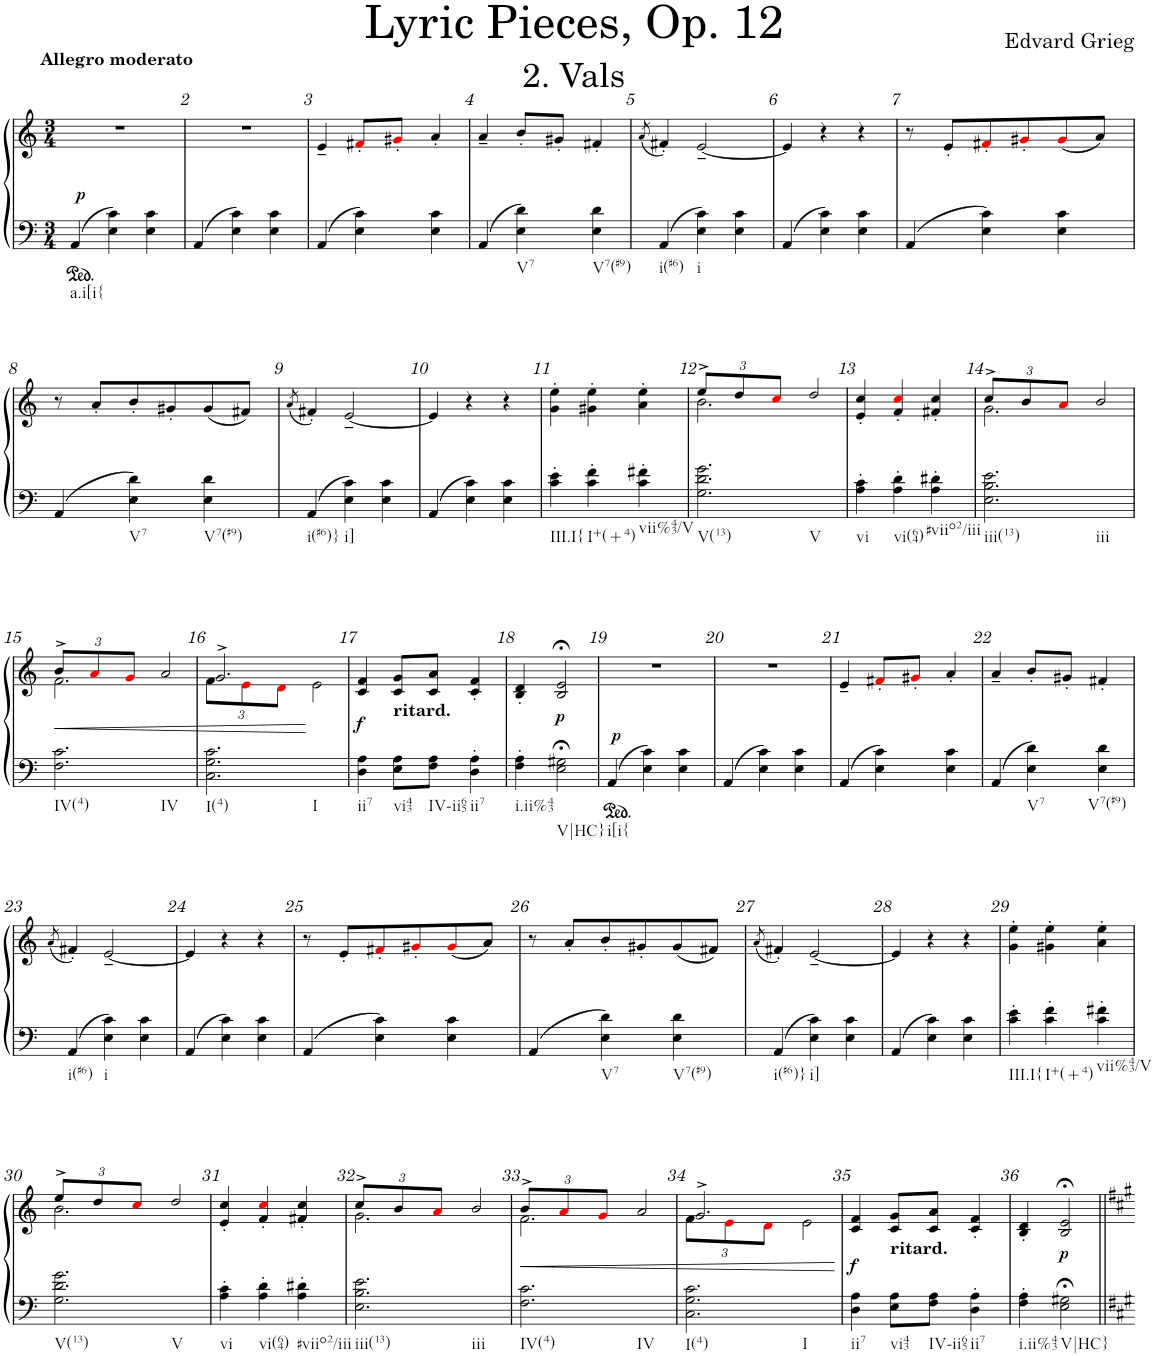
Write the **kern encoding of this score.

**kern	**kern	**dynam
*part1	*part1	*part1
*staff2	*staff1	*staff1/2
*I"unbenannt	*	*
*clefF4	*clefG2	*
*k[]	*k[]	*
*M3/4	*M3/4	*
=1	=1	=1
!	!LO:TX:a:B:t=Allegro moderato	!
!LO:TX:b:t=a.i[i{	!	!
!	!	!LO:DY:a=2
4AA/	2.r	p
4E\ 4c\	.	.
4E\ 4c\	.	.
=2	=2	=2
4AA/	2.r	.
4E\ 4c\	.	.
4E\ 4c\	.	.
=3	=3	=3
4AA/	4e~/	.
4E\ 4c\	8f#X'i/L	.
.	8g#X'i/J	.
4E\ 4c\	4a'/	.
=4	=4	=4
4AA/	4a~/	.
!LO:TX:b:t=V7	!	!
4E\ 4d\	8b'/L	.
.	8g#X'/J	.
!LO:TX:b:t=V7(#9)	!	!
4E\ 4d\	4f#X'/	.
=5	=5	=5
.	(8qa/	.
!LO:TX:b:t=i(#6)	!	!
4AA/	4f#X'/)	.
!LO:TX:b:t=i	!	!
4E\ 4c\	[2e~/	.
4E\ 4c\	.	.
=6	=6	=6
4AA/	4e/]	.
4E\ 4c\	4r	.
4E\ 4c\	4r	.
=7	=7	=7
4AA/	8r	.
.	8e'/L	.
4E\ 4c\	8f#X'i/	.
.	8g#X'i/	.
4E\ 4c\	(8g#i/	.
.	8a/J)	.
!!LO:LB:g=z
=8	=8	=8
4AA/	8r	.
.	8a'/L	.
!LO:TX:b:t=V7	!	!
4E\ 4d\	8b'/	.
.	8g#X'/	.
!LO:TX:b:t=V7(#9)	!	!
4E\ 4d\	(8g#/	.
.	8f#X/J)	.
=9	=9	=9
.	(8qa/	.
!LO:TX:b:t=i(#6)}	!	!
4AA/	4f#X'/)	.
!LO:TX:b:t=i]	!	!
4E\ 4c\	[2e~/	.
4E\ 4c\	.	.
=10	=10	=10
4AA/	4e/]	.
4E\ 4c\	4r	.
4E\ 4c\	4r	.
=11	=11	=11
!LO:TX:b:t=III.I{	!	!
4c\' 4e\'	4g\' 4ee\'	.
!LO:TX:b:t=I+(+4)	!	!
4c\' 4f\'	4g#X\' 4ee\'	.
!LO:TX:b:t=vii%43/V	!	!
4c\' 4f#X\'	4a\' 4ee\'	.
=12	=12	=12
*	*Xbrackettup	*
*	*^	*
!LO:TX:b:t=V(13)	!	!	!
!LO:TX:b:t=V	!	!	!
2.G\ 2.d\ 2.g\	12ee^/L	2.b\	.
.	12dd/	.	.
.	12cci/J	.	.
.	2dd/	.	.
*	*v	*v	*
=13	=13	=13
!LO:TX:b:t=vi	!	!
4A\' 4c\'	4e/'< 4cc/'<	.
!LO:TX:b:t=vi(64)	!	!
4A\' 4d\'	4f/'< 4cci/'<	.
!LO:TX:b:t=#viio2/iii	!	!
4A\' 4d#X\'	4f#X/'< 4cc/'<	.
=14	=14	=14
*	*^	*
!LO:TX:b:t=iii(13)	!	!	!
!LO:TX:b:t=iii	!	!	!
2.E\ 2.B\ 2.e\	12cc^/L	2.g\	.
.	12b/	.	.
.	12ai/J	.	.
.	2b/	.	.
!!LO:LB:g=z	!!
=15	=15	=15	=15
!LO:TX:b:t=IV(4)	!	!	!
!LO:TX:b:t=IV	!	!	!
!	!	!	!LO:HP:b
2.F\ 2.c\	12b^/L	2.f\	<
.	12ai/	.	.
.	12gi/J	.	.
.	2a/	.	.
=16	=16	=16	=16
!LO:TX:b:t=I(4)	!	!	!
!LO:TX:b:t=I	!	!	!
2.C\ 2.G\ 2.c\	2.g^/	12f\L	.
.	.	12ei\	.
.	.	12di\J	.
.	.	2e\	[
=17	=17	=17	=17
!LO:TX:b:t=ii7	!	!	!
!	!	!	!LO:DY:b
*	*v	*v	*
4D\ 4A\	4c/ 4f/	f
!	!LO:TX:b:B:t=ritard.	!
!LO:TX:b:t=vi43	!	!
8E\ 8A\L	8c/ 8g/L	.
!LO:TX:b:t=IV-ii65	!	!
8F\ 8A\J	8c/ 8a/J	.
!LO:TX:b:t=ii7	!	!
4D\' 4A\'	4c/' 4f/'	.
=18	=18	=18
!LO:TX:b:t=i.ii%43	!	!
4F\' 4A\'	4B/' 4d/'	.
!LO:TX:b:t=V|HC}	!	!
!	!	!LO:DY:b
2E\;< 2G#X\;<	2B/;< 2e/;<	p
=19	=19	=19
!LO:TX:b:t=i[i{	!	!
!	!	!LO:DY:a=2
4AA/	2.r	p
4E\ 4c\	.	.
4E\ 4c\	.	.
=20	=20	=20
4AA/	2.r	.
4E\ 4c\	.	.
4E\ 4c\	.	.
=21	=21	=21
4AA/	4e~/	.
4E\ 4c\	8f#X'i/L	.
.	8g#X'i/J	.
4E\ 4c\	4a'/	.
=22	=22	=22
4AA/	4a~/	.
!LO:TX:b:t=V7	!	!
4E\ 4d\	8b'/L	.
.	8g#X'/J	.
!LO:TX:b:t=V7(#9)	!	!
4E\ 4d\	4f#X'/	.
!!LO:LB:g=z
=23	=23	=23
.	(8qa/	.
!LO:TX:b:t=i(#6)	!	!
4AA/	4f#X'/)	.
!LO:TX:b:t=i	!	!
4E\ 4c\	[2e~/	.
4E\ 4c\	.	.
=24	=24	=24
4AA/	4e/]	.
4E\ 4c\	4r	.
4E\ 4c\	4r	.
=25	=25	=25
4AA/	8r	.
.	8e'/L	.
4E\ 4c\	8f#X'i/	.
.	8g#X'i/	.
4E\ 4c\	(8g#i/	.
.	8a/J)	.
=26	=26	=26
4AA/	8r	.
.	8a'/L	.
!LO:TX:b:t=V7	!	!
4E\ 4d\	8b'/	.
.	8g#X'/	.
!LO:TX:b:t=V7(#9)	!	!
4E\ 4d\	(8g#/	.
.	8f#X/J)	.
=27	=27	=27
.	(8qa/	.
!LO:TX:b:t=i(#6)}	!	!
4AA/	4f#X'/)	.
!LO:TX:b:t=i]	!	!
4E\ 4c\	[2e~/	.
4E\ 4c\	.	.
=28	=28	=28
4AA/	4e/]	.
4E\ 4c\	4r	.
4E\ 4c\	4r	.
=29	=29	=29
!LO:TX:b:t=III.I{	!	!
4c\' 4e\'	4g\' 4ee\'	.
!LO:TX:b:t=I+(+4)	!	!
4c\' 4f\'	4g#X\' 4ee\'	.
!LO:TX:b:t=vii%43/V	!	!
4c\' 4f#X\'	4a\' 4ee\'	.
!!LO:LB:g=z
=30	=30	=30
*	*^	*
!LO:TX:b:t=V(13)	!	!	!
!LO:TX:b:t=V	!	!	!
2.G\ 2.d\ 2.g\	12ee^/L	2.b\	.
.	12dd/	.	.
.	12cci/J	.	.
.	2dd/	.	.
*	*v	*v	*
=31	=31	=31
!LO:TX:b:t=vi	!	!
4A\' 4c\'	4e/' 4cc/'	.
!LO:TX:b:t=vi(64)	!	!
4A\' 4d\'	4f/' 4cci/'	.
!LO:TX:b:t=#viio2/iii	!	!
4A\' 4d#X\'	4f#X/' 4cc/'	.
=32	=32	=32
*	*^	*
!LO:TX:b:t=iii(13)	!	!	!
!LO:TX:b:t=iii	!	!	!
2.E\ 2.B\ 2.e\	12cc^/L	2.g\	.
.	12b/	.	.
.	12ai/J	.	.
.	2b/	.	.
=33	=33	=33	=33
!LO:TX:b:t=IV(4)	!	!	!
!LO:TX:b:t=IV	!	!	!
!	!	!	!LO:HP:b
2.F\ 2.c\	12b^/L	2.f\	<
.	12ai/	.	.
.	12gi/J	.	.
.	2a/	.	.
=34	=34	=34	=34
!LO:TX:b:t=I(4)	!	!	!
!LO:TX:b:t=I	!	!	!
2.C\ 2.G\ 2.c\	2.g^/	12f\L	.
.	.	12ei\	.
.	.	12di\J	.
.	.	2e\	.
*	*v	*v	*
.	.	[
=35	=35	=35
!LO:TX:b:t=ii7	!	!
!	!	!LO:DY:b
4D\ 4A\	4c/ 4f/	f
!	!LO:TX:b:B:t=ritard.	!
!LO:TX:b:t=vi43	!	!
8E\ 8A\L	8c/ 8g/L	.
!LO:TX:b:t=IV-ii65	!	!
8F\ 8A\J	8c/ 8a/J	.
!LO:TX:b:t=ii7	!	!
4D\' 4A\'	4c/' 4f/'	.
=36	=36	=36
!LO:TX:b:t=i.ii%43	!	!
4F\' 4A\'	4B/' 4d/'	.
!LO:TX:b:t=V|HC}	!	!
!	!	!LO:DY:b
2E\;< 2G#X\;<	2B/;< 2e/;<	p
=||	=||	=||
*-	*-	*-
